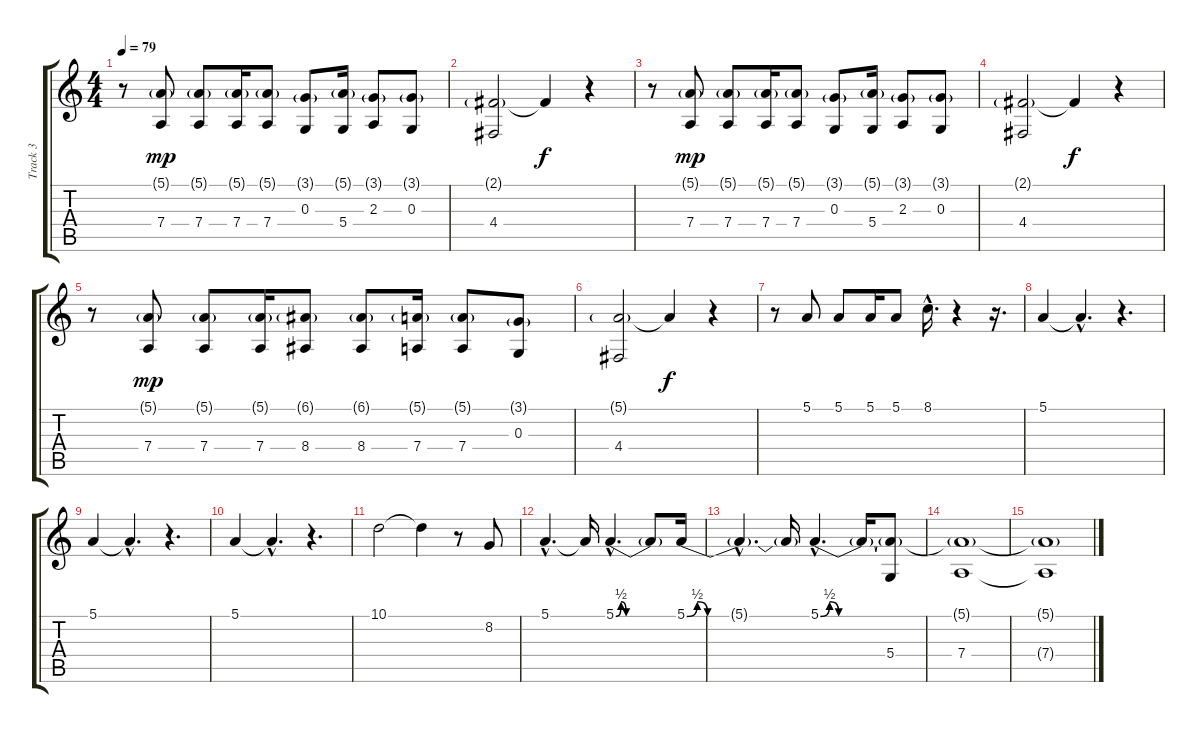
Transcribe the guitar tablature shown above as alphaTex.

\track ("Track 3" "Track 3") {instrument lead1square}
\staff {score tabs}
\tuning (E4 B3 G3 D3 A2 E2) {hide}
\ts (4 4)
\tempo 79
\clef g2
\ks c
r.8{dy f} (5.1{g} 7.4).8{dy mp} (5.1{g} 7.4).8 (5.1{g} 7.4).16 (5.1{g} 7.4).8 (3.1{g} 0.3).8 (5.1{g} 5.4).16 (3.1{g} 2.3).8 (3.1{g} 0.3).8 |
(2.1{g} 4.4).2 2.1{t}.4{dy f} r.4 |
r.8 (5.1{g} 7.4).8{dy mp} (5.1{g} 7.4).8 (5.1{g} 7.4).16 (5.1{g} 7.4).8 (3.1{g} 0.3).8 (5.1{g} 5.4).16 (3.1{g} 2.3).8 (3.1{g} 0.3).8 |
(2.1{g} 4.4).2 2.1{t}.4{dy f} r.4 |
r.8 (5.1{g} 7.4).8{dy mp} (5.1{g} 7.4).8 (5.1{g} 7.4).16 (6.1{g} 8.4).8 (6.1{g} 8.4).8 (5.1{g} 7.4).16 (5.1{g} 7.4).8 (3.1{g} 0.3).8 |
(5.1{g} 4.4).2 5.1{t}.4{dy f} r.4 |
r.8 5.1.8 5.1.8 5.1.16 5.1.8 8.1{hac}.16{d} r.4 r.16{d} |
5.1.4 5.1{hac t}.4{d} r.4{d} |
5.1.4 5.1{hac t}.4{d} r.4{d} |
5.1.4 5.1{hac t}.4{d} r.4{d} |
10.1.2 10.1{t}.4 r.8 8.2.8 |
5.1{hac}.4{d} 5.1{t}.16 5.1{be (custom 0 0 5 2 10 0 60 0) hac}.4{d} 5.1{t}.8 5.1{be (custom 0 0 5 2 10 0 45 0 60 0)}.16 |
5.1{hac t}.4{d} 5.1{t}.16 5.1{be (custom 0 0 2 2 4 0 60 0) hac}.4{d} 5.1{t}.16 (5.1{t} 5.4).8 |
(5.1{t} 7.4).1 |
(5.1{t} 7.4{t}).1
